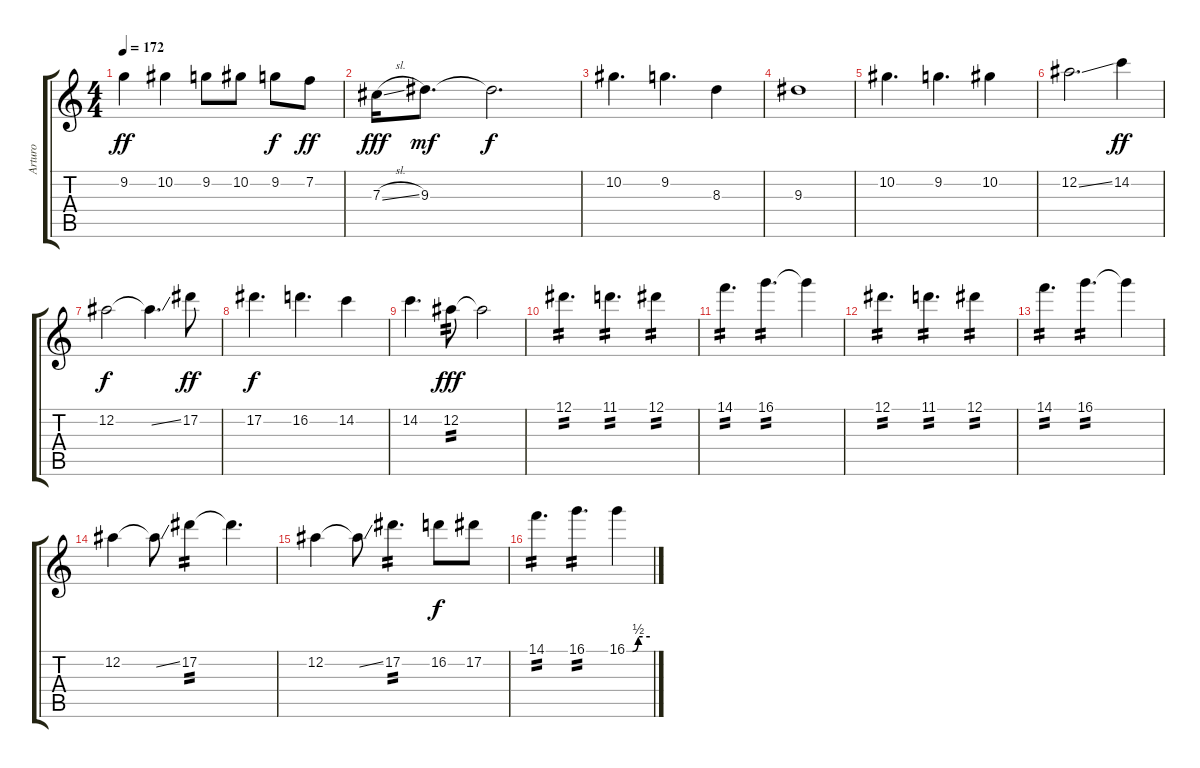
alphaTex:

\track ("Arturo" "Arturo") {instrument electricguitarjazz}
\staff {score tabs}
\tuning (Eb4 Bb3 Gb3 Db3 Ab2 Eb2) {hide}
\ts (4 4)
\tempo 172
\clef g2
\ks c
9.2.4{dy ff} 10.2.4 9.2.8 10.2.8 9.2.8{dy f} 7.2.8{dy ff} |
7.3{sl}.16{dy fff} 9.3.8{d dy mf} 9.3{t}.2{d dy f} |
10.2.4{d} 9.2.4{d} 8.3.4 |
9.3.1 |
10.2.4{d} 9.2.4{d} 10.2.4 |
12.2{ss}.2{d} 14.2.4{dy ff} |
12.2.2{dy f} 12.2{ss t}.4{d} 17.2.8{dy ff} |
17.2.4{d dy f} 16.2.4{d} 14.2.4 |
14.2.4{d} 12.2.8{tp 2 dy fff} 12.2{t}.2 |
12.1.4{d tp 2} 11.1.4{d tp 2} 12.1.4{tp 2} |
14.1.4{d tp 2} 16.1.4{d tp 2} 16.1{t}.4 |
12.1.4{d tp 2} 11.1.4{d tp 2} 12.1.4{tp 2} |
14.1.4{d tp 2} 16.1.4{d tp 2} 16.1{t}.4 |
12.2.4 12.2{ss t}.8 17.2.4{tp 2} 17.2{t}.4{d} |
12.2.4 12.2{ss t}.8 17.2.4{d tp 2} 16.2.8{dy f} 17.2.8 |
14.1.4{d tp 2} 16.1.4{d tp 2} 16.1{be (custom 0 0 15 0 30 2 60 2)}.4
